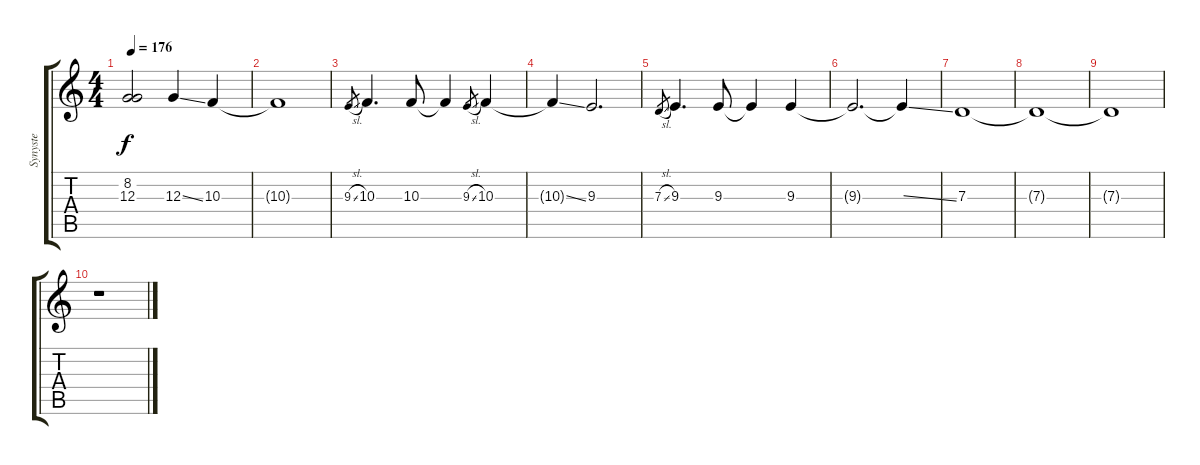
\track ("   Synyster Gates - Vocals" "   Synyste") {instrument sopranosax}
\staff {score tabs}
\tuning (E4 B3 G3 D3 A2 E2) {hide}
\ts (4 4)
\tempo 176
\clef g2
\ks c
(8.2 12.3).2{dy f} 12.3{ss}.4 10.3.4 |
10.3{t}.1 |
9.3{sl}.8{gr} 10.3.4{d} 10.3.8 10.3{t}.4 9.3{sl}.8{gr} 10.3.4 |
10.3{ss t}.4 9.3.2{d} |
7.3{sl}.8{gr} 9.3.4{d} 9.3.8 9.3{t}.4 9.3.4 |
9.3{t}.2{d} 9.3{ss t}.4 |
7.3.1 |
7.3{t}.1 |
7.3{t}.1 |
r.1
